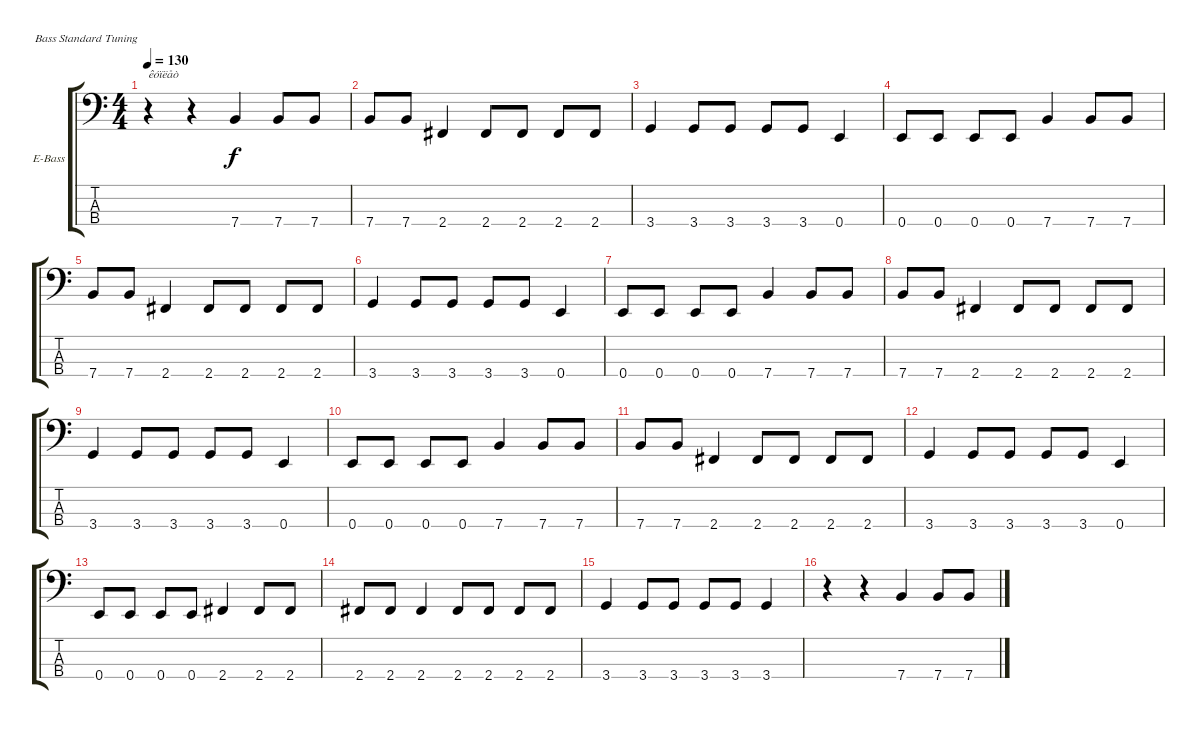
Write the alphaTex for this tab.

\bracketExtendMode groupsimilarinstruments
\firstSystemTrackNameOrientation horizontal
\otherSystemsTrackNameOrientation horizontal
\track ("Äîðîæêà 2" "E-Bass") {instrument electricbassfinger}
\staff {score tabs}
\tuning (G2 D2 A1 E1)
\ts (4 4)
\tempo 130
\clef f4
\ks c
r.4{txt "êóïëåò" dy f} r.4 7.4.4 7.4.8 7.4.8 |
7.4.8 7.4.8 2.4.4 2.4.8 2.4.8 2.4.8 2.4.8 |
3.4.4 3.4.8 3.4.8 3.4.8 3.4.8 0.4.4 |
0.4.8 0.4.8 0.4.8 0.4.8 7.4.4 7.4.8 7.4.8 |
7.4.8 7.4.8 2.4.4 2.4.8 2.4.8 2.4.8 2.4.8 |
3.4.4 3.4.8 3.4.8 3.4.8 3.4.8 0.4.4 |
0.4.8 0.4.8 0.4.8 0.4.8 7.4.4 7.4.8 7.4.8 |
7.4.8 7.4.8 2.4.4 2.4.8 2.4.8 2.4.8 2.4.8 |
3.4.4 3.4.8 3.4.8 3.4.8 3.4.8 0.4.4 |
0.4.8 0.4.8 0.4.8 0.4.8 7.4.4 7.4.8 7.4.8 |
7.4.8 7.4.8 2.4.4 2.4.8 2.4.8 2.4.8 2.4.8 |
3.4.4 3.4.8 3.4.8 3.4.8 3.4.8 0.4.4 |
0.4.8 0.4.8 0.4.8 0.4.8 2.4.4 2.4.8 2.4.8 |
2.4.8 2.4.8 2.4.4 2.4.8 2.4.8 2.4.8 2.4.8 |
3.4.4 3.4.8 3.4.8 3.4.8 3.4.8 3.4.4 |
r.4 r.4 7.4.4 7.4.8 7.4.8
